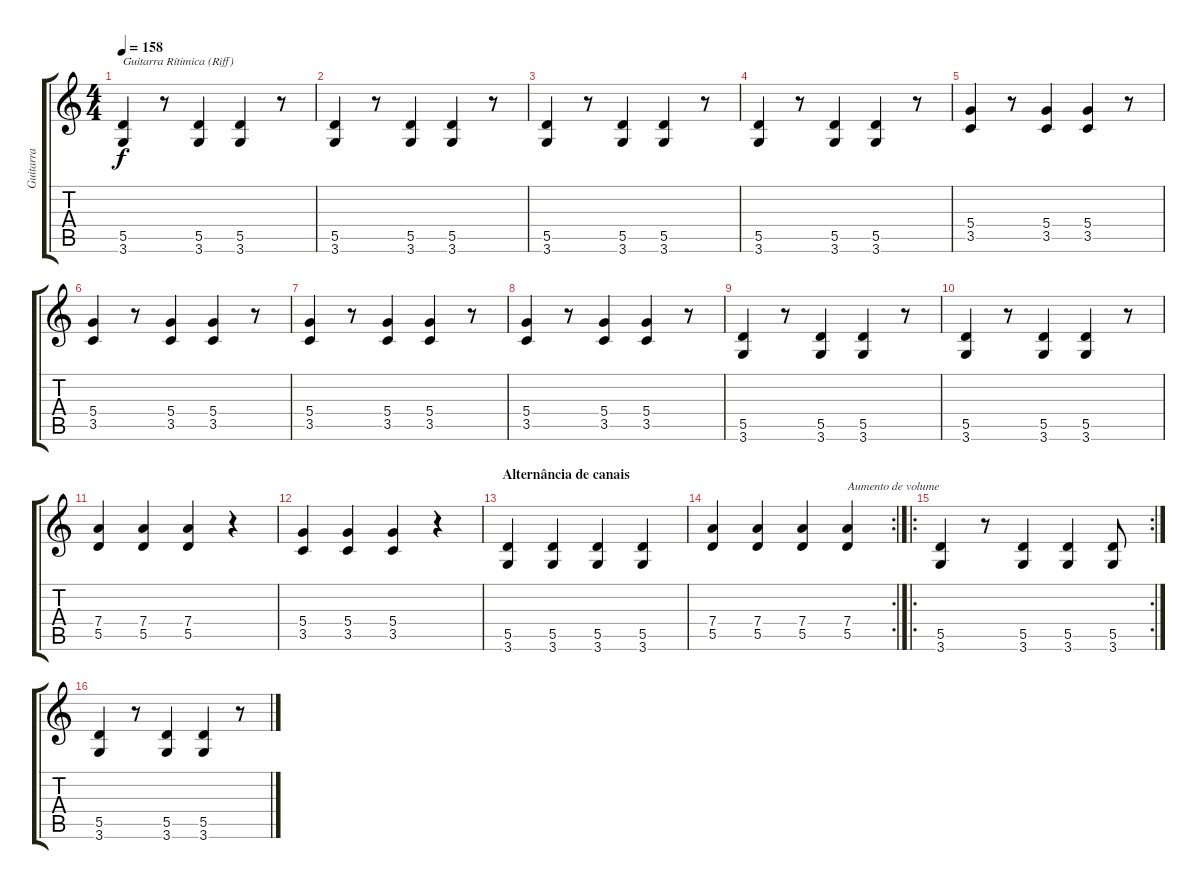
\track ("Guitarra" "Guitarra") {instrument overdrivenguitar}
\staff {score tabs}
\tuning (E4 B3 G3 D3 A2 E2) {hide}
\ts (4 4)
\tempo 158
\clef g2
\ks c
(5.5 3.6).4{txt "Guitarra Rítimica (Riff)" dy f instrument overdrivenguitar} r.8 (5.5 3.6).4 (5.5 3.6).4 r.8 |
(5.5 3.6).4 r.8 (5.5 3.6).4 (5.5 3.6).4 r.8 |
(5.5 3.6).4 r.8 (5.5 3.6).4 (5.5 3.6).4 r.8 |
(5.5 3.6).4 r.8 (5.5 3.6).4 (5.5 3.6).4 r.8 |
(5.4 3.5).4 r.8 (5.4 3.5).4 (5.4 3.5).4 r.8 |
(5.4 3.5).4 r.8 (5.4 3.5).4 (5.4 3.5).4 r.8 |
(5.4 3.5).4 r.8 (5.4 3.5).4 (5.4 3.5).4 r.8 |
(5.4 3.5).4 r.8 (5.4 3.5).4 (5.4 3.5).4 r.8 |
(5.5 3.6).4 r.8 (5.5 3.6).4 (5.5 3.6).4 r.8 |
(5.5 3.6).4 r.8 (5.5 3.6).4 (5.5 3.6).4 r.8 |
(7.4 5.5).4 (7.4 5.5).4 (7.4 5.5).4 r.4 |
(5.4 3.5).4 (5.4 3.5).4 (5.4 3.5).4 r.4 |
\section ("" "Alternância de canais")
(5.5 3.6).4 (5.5 3.6).4 (5.5 3.6).4 (5.5 3.6).4 |
\rc 2
(7.4 5.5).4 (7.4 5.5).4 (7.4 5.5).4 (7.4 5.5).4{txt "Aumento de volume" volume 10} |
\ro
\rc 2
(5.5 3.6).4 r.8 (5.5 3.6).4 (5.5 3.6).4 (5.5 3.6).8 |
(5.5 3.6).4 r.8 (5.5 3.6).4 (5.5 3.6).4 r.8
